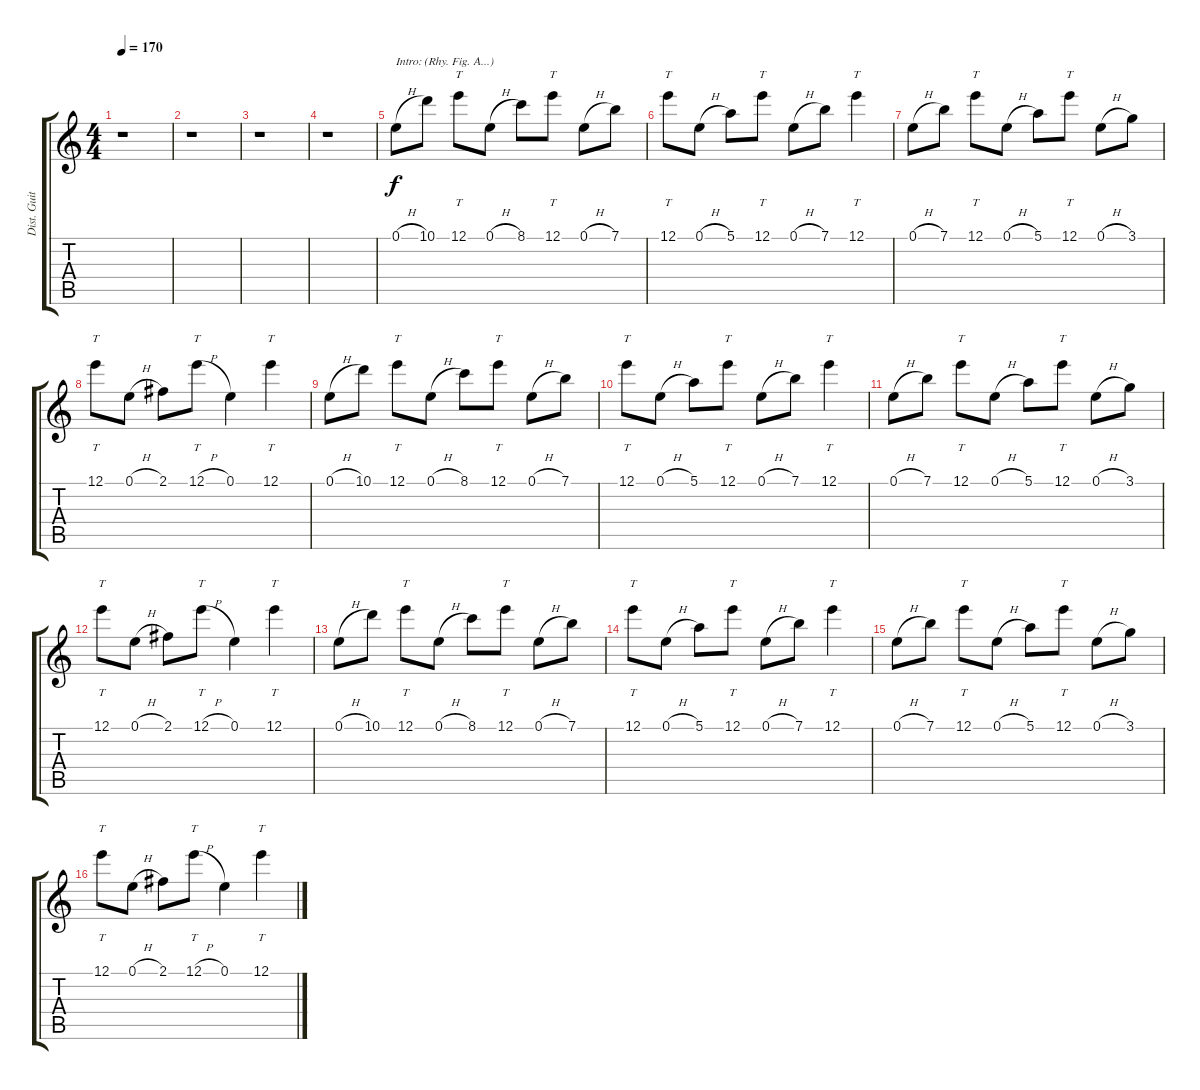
\track ("Dist. Guitar 2" "Dist. Guit") {mute instrument distortionguitar}
\staff {score tabs}
\tuning (E4 B3 G3 D3 A2 E2) {hide}
\ts (4 4)
\tempo 170
\clef g2
\ks c
r.1{dy f instrument distortionguitar} |
r.1 |
r.1 |
r.1 |
0.1{h}.8{txt "Intro: (Rhy. Fig. A...)" instrument synthbass1} 10.1.8 12.1.8{tt} 0.1{h}.8 8.1.8 12.1.8{tt} 0.1{h}.8 7.1.8 |
12.1.8{tt} 0.1{h}.8 5.1.8 12.1.8{tt} 0.1{h}.8 7.1.8 12.1.4{tt} |
0.1{h}.8 7.1.8 12.1.8{tt} 0.1{h}.8 5.1.8 12.1.8{tt} 0.1{h}.8 3.1.8 |
12.1.8{tt} 0.1{h}.8 2.1.8 12.1{h}.8{tt} 0.1.4 12.1.4{tt} |
0.1{h}.8 10.1.8 12.1.8{tt} 0.1{h}.8 8.1.8 12.1.8{tt} 0.1{h}.8 7.1.8 |
12.1.8{tt} 0.1{h}.8 5.1.8 12.1.8{tt} 0.1{h}.8 7.1.8 12.1.4{tt} |
0.1{h}.8 7.1.8 12.1.8{tt} 0.1{h}.8 5.1.8 12.1.8{tt} 0.1{h}.8 3.1.8 |
12.1.8{tt} 0.1{h}.8 2.1.8 12.1{h}.8{tt} 0.1.4 12.1.4{tt} |
0.1{h}.8 10.1.8 12.1.8{tt} 0.1{h}.8 8.1.8 12.1.8{tt} 0.1{h}.8 7.1.8 |
12.1.8{tt} 0.1{h}.8 5.1.8 12.1.8{tt} 0.1{h}.8 7.1.8 12.1.4{tt} |
0.1{h}.8 7.1.8 12.1.8{tt} 0.1{h}.8 5.1.8 12.1.8{tt} 0.1{h}.8 3.1.8 |
12.1.8{tt} 0.1{h}.8 2.1.8 12.1{h}.8{tt} 0.1.4 12.1.4{tt}
